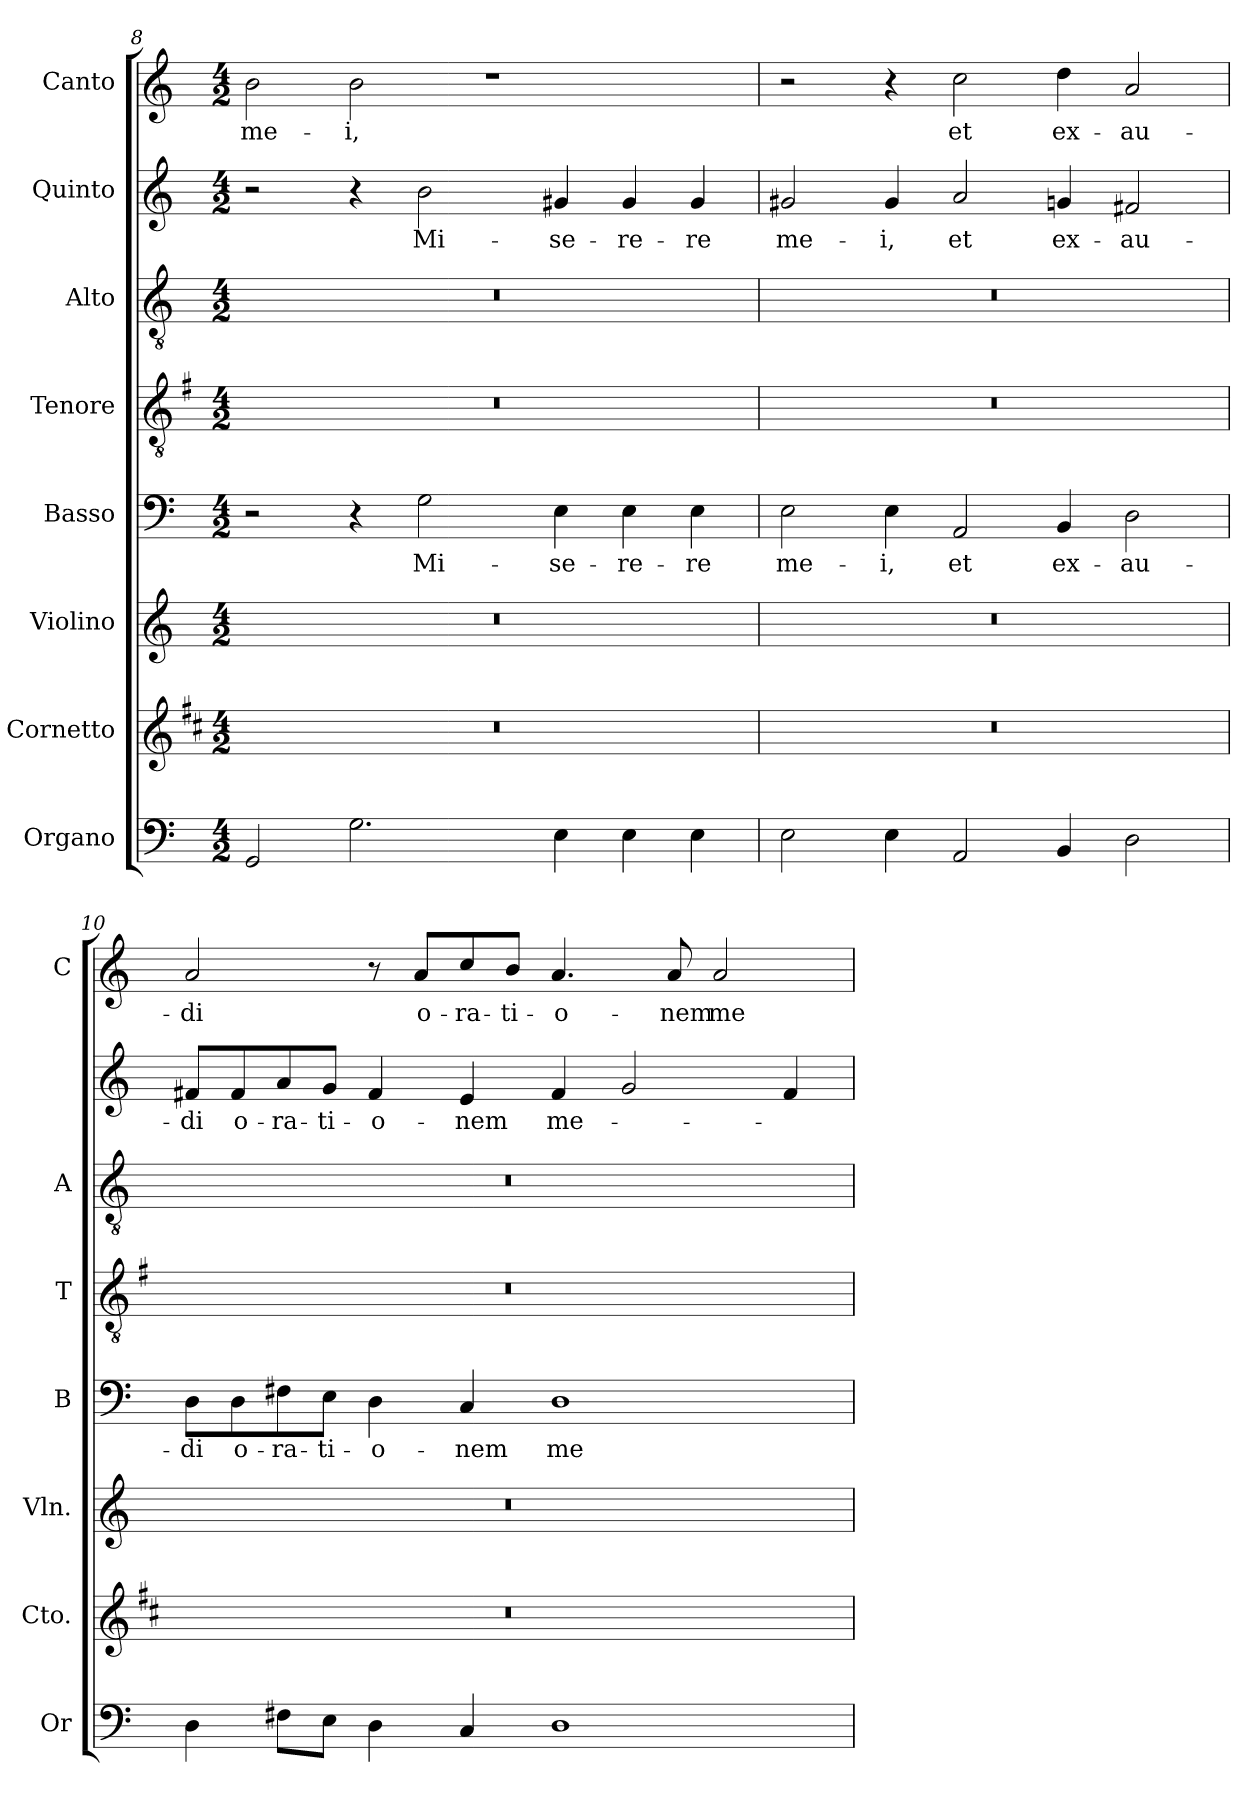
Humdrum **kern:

**kern	**kern	**kern	**kern	**text	**kern	**kern	**kern	**text	**kern	**text
*part8	*part7	*part6	*part5	*part5	*part4	*part3	*part2	*part2	*part1	*part1
*staff8	*staff7	*staff6	*staff5	*staff5	*staff4	*staff3	*staff2	*staff2	*staff1	*staff1
*I"Organo	*I"Cornetto	*I"Violino	*I"Basso	*	*I"Tenore	*I"Alto	*I"Quinto	*	*I"Canto	*
*I'Or	*I'Cto.	*I'Vln.	*I'B	*	*I'T	*I'A	*	*	*I'C	*
*clefF4	*clefG2	*clefG2	*clefF4	*	*clefGv2	*clefGv2	*clefG2	*	*clefG2	*
*	*ITrd1c2	*	*	*	*ITrd4c7	*	*	*	*	*
*k[]	*k[]	*k[]	*k[]	*	*k[]	*k[]	*k[]	*	*k[]	*
*C:	*C:	*C:	*C:	*	*C:	*C:	*C:	*	*C:	*
*M4/2	*M4/2	*M4/2	*M4/2	*	*M4/2	*M4/2	*M4/2	*	*M4/2	*
=8	=8	=8	=8	=8	=8	=8	=8	=8	=8	=8
!	!	!	!	!	!	!	!	!	!	!LO:LY:b
2GG/	0r	0r	2r	.	0r	0r	2r	.	2b\	me-
!	!	!	!	!	!	!	!	!	!	!LO:LY:b
2.G\	.	.	4r	.	.	.	4r	.	2b\	-i,
!	!	!	!	!LO:LY:b	!	!	!	!LO:LY:b	!	!
.	.	.	2G\	Mi-	.	.	2b\	Mi-	.	.
.	.	.	.	.	.	.	.	.	1r	.
!	!	!	!	!LO:LY:b	!	!	!	!LO:LY:b	!	!
4E\	.	.	4E\	-se-	.	.	4g#X/	-se-	.	.
!	!	!	!	!LO:LY:b	!	!	!	!LO:LY:b	!	!
4E\	.	.	4E\	-re-	.	.	4g#/	-re-	.	.
!	!	!	!	!LO:LY:b	!	!	!	!LO:LY:b	!	!
4E\	.	.	4E\	-re	.	.	4g#/	-re	.	.
=9	=9	=9	=9	=9	=9	=9	=9	=9	=9	=9
!	!	!	!	!LO:LY:b	!	!	!	!LO:LY:b	!	!
2E\	0r	0r	2E\	me-	0r	0r	2g#X/	me-	2r	.
!	!	!	!	!LO:LY:b	!	!	!	!LO:LY:b	!	!
4E\	.	.	4E\	-i,	.	.	4g#/	-i,	4r	.
!	!	!	!	!LO:LY:b	!	!	!	!LO:LY:b	!	!LO:LY:b
2AA/	.	.	2AA/	et	.	.	2a/	et	2cc\	et
!	!	!	!	!LO:LY:b	!	!	!	!LO:LY:b	!	!LO:LY:b
4BB/	.	.	4BB/	ex-	.	.	4gn/	ex-	4dd\	ex-
!	!	!	!	!LO:LY:b	!	!	!	!LO:LY:b	!	!LO:LY:b
2D\	.	.	2D\	-au-	.	.	2f#X/	-au-	2a/	-au-
!!LO:LB:g=z
=10	=10	=10	=10	=10	=10	=10	=10	=10	=10	=10
!	!	!	!	!LO:LY:b	!	!	!	!LO:LY:b	!	!LO:LY:b
4D\	0r	0r	8D\L	-di	0r	0r	8f#X/L	-di	2a/	-di
!	!	!	!	!LO:LY:b	!	!	!	!LO:LY:b	!	!
.	.	.	8D\	o-	.	.	8f#/	o-	.	.
!	!	!	!	!LO:LY:b	!	!	!	!LO:LY:b	!	!
8F#X\L	.	.	8F#X\	-ra-	.	.	8a/	-ra-	.	.
!	!	!	!	!LO:LY:b	!	!	!	!LO:LY:b	!	!
8E\J	.	.	8E\J	-ti-	.	.	8g/J	-ti-	.	.
!	!	!	!	!LO:LY:b	!	!	!	!LO:LY:b	!	!
4D\	.	.	4D\	-o-	.	.	4f#/	-o-	8r	.
!	!	!	!	!	!	!	!	!	!	!LO:LY:b
.	.	.	.	.	.	.	.	.	8a/L	o-
!	!	!	!	!LO:LY:b	!	!	!	!LO:LY:b	!	!LO:LY:b
4C/	.	.	4C/	-nem	.	.	4e/	-nem	8cc/	-ra-
!	!	!	!	!	!	!	!	!	!	!LO:LY:b
.	.	.	.	.	.	.	.	.	8b/J	-ti-
!	!	!	!	!LO:LY:b	!	!	!	!LO:LY:b	!	!LO:LY:b
1D	.	.	1D	me-	.	.	4f#/	me-	4.a/	-o-
.	.	.	.	.	.	.	2g/	.	.	.
!	!	!	!	!	!	!	!	!	!	!LO:LY:b
.	.	.	.	.	.	.	.	.	8a/	-nem
!	!	!	!	!	!	!	!	!	!	!LO:LY:b
.	.	.	.	.	.	.	.	.	2a/	me-
.	.	.	.	.	.	.	4f#/	.	.	.
=	=	=	=	=	=	=	=	=	=	=
*-	*-	*-	*-	*-	*-	*-	*-	*-	*-	*-
